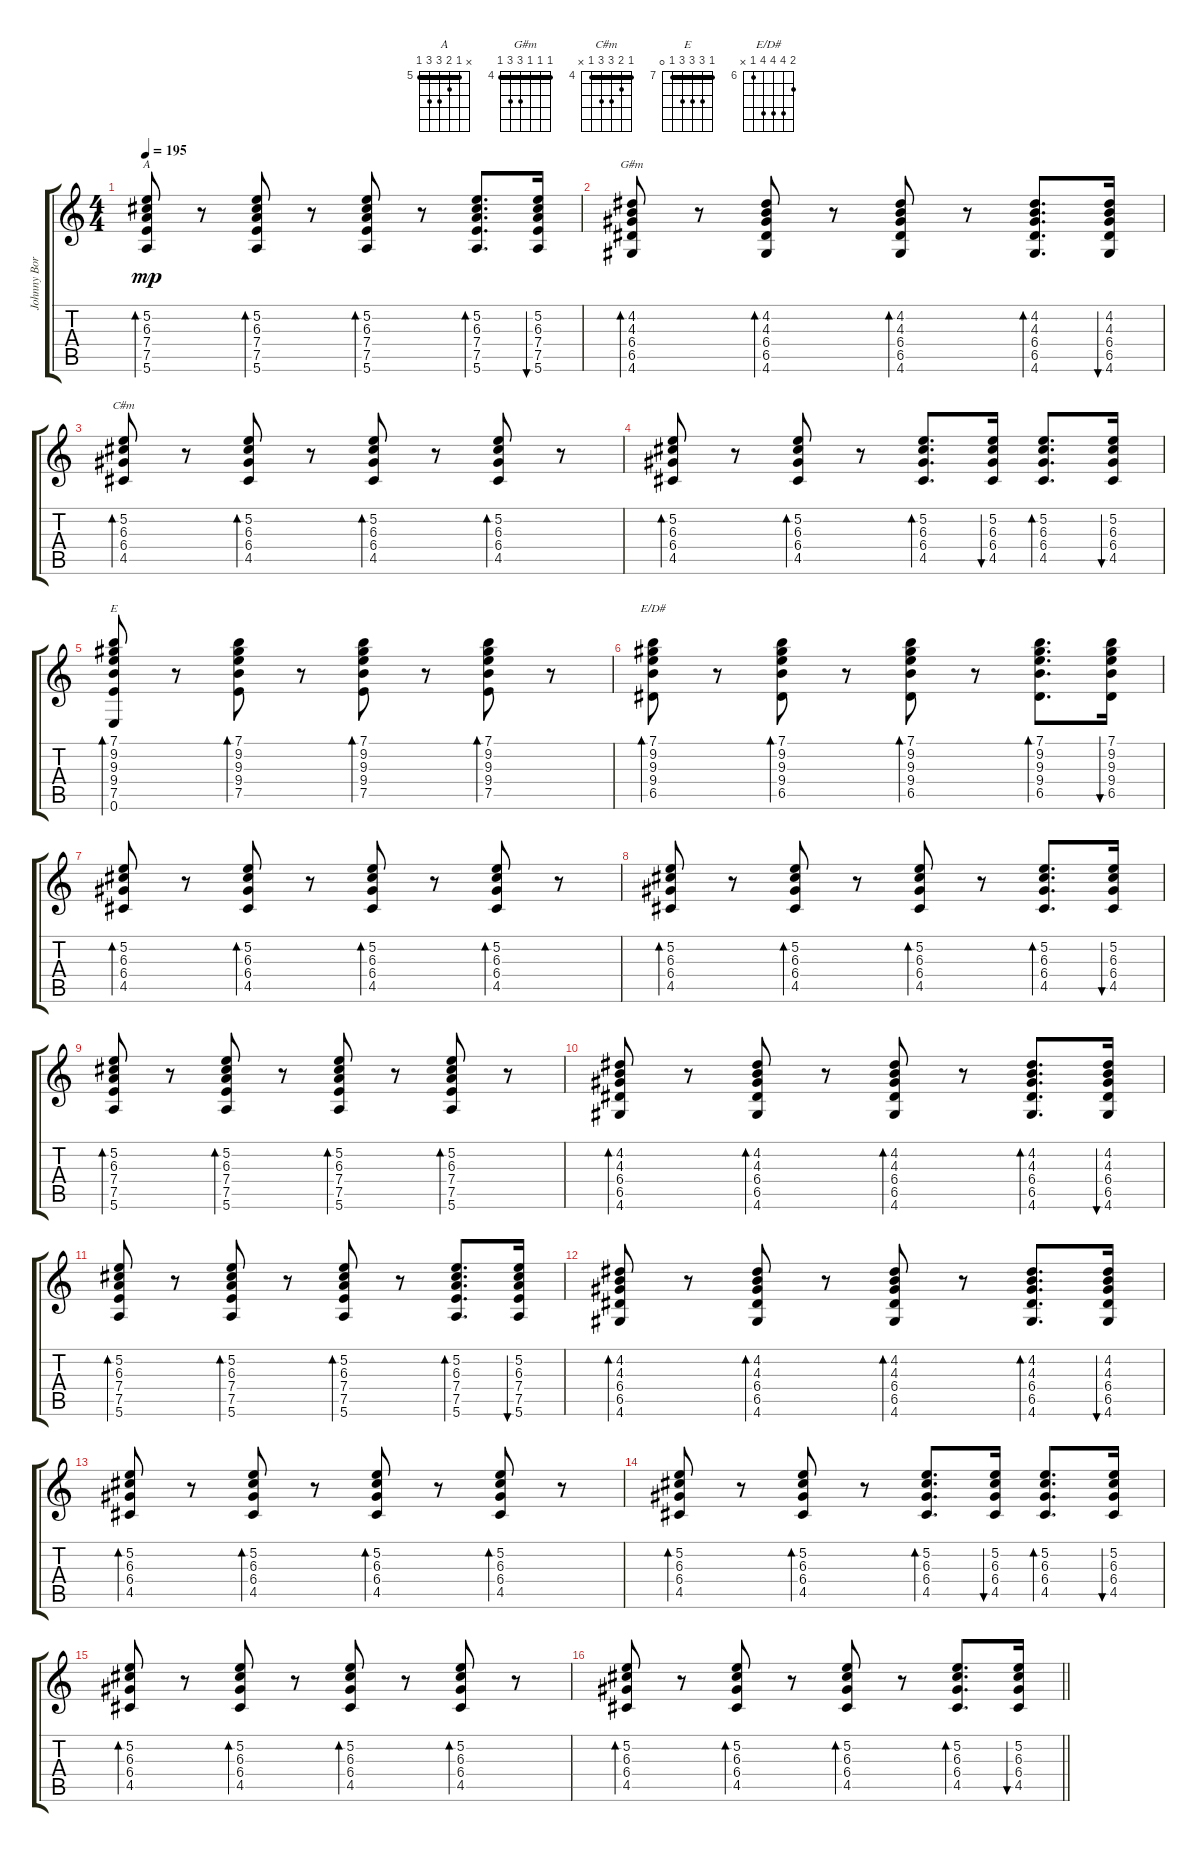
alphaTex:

\track ("Johnny Borell (vox, Guitar)" "Johnny Bor") {instrument acousticguitarsteel}
\staff {score tabs}
\tuning (E4 B3 G3 D3 A2 E2) {hide}
\chord ("A" x 5 6 7 7 5) {firstfret 5 barre 5}
\chord ("G#m" 4 4 4 6 6 4) {firstfret 4 barre 4}
\chord ("C#m" 4 5 6 6 4 x) {firstfret 4 barre 4}
\chord ("E" 7 9 9 9 7 0) {firstfret 7 barre 7}
\chord ("E/D#" 7 9 9 9 6 x) {firstfret 6}
\ts (4 4)
\tempo 195
\clef g2
\ks c
(5.2 6.3 7.4 7.5 5.6).8{bd 30 ch "A" dy mp} r.8 (5.2 6.3 7.4 7.5 5.6).8{bd 30} r.8 (5.2 6.3 7.4 7.5 5.6).8{bd 30} r.8 (5.2 6.3 7.4 7.5 5.6).8{d bd 30} (5.2 6.3 7.4 7.5 5.6).16{bu 30} |
(4.2 4.3 6.4 6.5 4.6).8{bd 30 ch "G#m"} r.8 (4.2 4.3 6.4 6.5 4.6).8{bd 30} r.8 (4.2 4.3 6.4 6.5 4.6).8{bd 30} r.8 (4.2 4.3 6.4 6.5 4.6).8{d bd 30} (4.2 4.3 6.4 6.5 4.6).16{bu 30} |
(5.2 6.3 6.4 4.5).8{bd 30 ch "C#m"} r.8 (5.2 6.3 6.4 4.5).8{bd 30} r.8 (5.2 6.3 6.4 4.5).8{bd 30} r.8 (5.2 6.3 6.4 4.5).8{bd 30} r.8 |
(5.2 6.3 6.4 4.5).8{bd 30} r.8 (5.2 6.3 6.4 4.5).8{bd 30} r.8 (5.2 6.3 6.4 4.5).8{d bd 30} (5.2 6.3 6.4 4.5).16{bu 30} (5.2 6.3 6.4 4.5).8{d bd 30} (5.2 6.3 6.4 4.5).16{bu 30} |
(7.1 9.2 9.3 9.4 7.5 0.6).8{bd 60 ch "E"} r.8 (7.1 9.2 9.3 9.4 7.5).8{bd 60} r.8 (7.1 9.2 9.3 9.4 7.5).8{bd 60} r.8 (7.1 9.2 9.3 9.4 7.5).8{bd 60} r.8 |
(7.1 9.2 9.3 9.4 6.5).8{bd 60 ch "E/D#"} r.8 (7.1 9.2 9.3 9.4 6.5).8{bd 60} r.8 (7.1 9.2 9.3 9.4 6.5).8{bd 60} r.8 (7.1 9.2 9.3 9.4 6.5).8{d bd 60} (7.1 9.2 9.3 9.4 6.5).16{bu 60} |
(5.2 6.3 6.4 4.5).8{bd 30} r.8 (5.2 6.3 6.4 4.5).8{bd 30} r.8 (5.2 6.3 6.4 4.5).8{bd 30} r.8 (5.2 6.3 6.4 4.5).8{bd 30} r.8 |
(5.2 6.3 6.4 4.5).8{bd 30} r.8 (5.2 6.3 6.4 4.5).8{bd 30} r.8 (5.2 6.3 6.4 4.5).8{bd 30} r.8 (5.2 6.3 6.4 4.5).8{d bd 30} (5.2 6.3 6.4 4.5).16{bu 60} |
(5.2 6.3 7.4 7.5 5.6).8{bd 60} r.8 (5.2 6.3 7.4 7.5 5.6).8{bd 60} r.8 (5.2 6.3 7.4 7.5 5.6).8{bd 60} r.8 (5.2 6.3 7.4 7.5 5.6).8{bd 60} r.8 |
(4.2 4.3 6.4 6.5 4.6).8{bd 60} r.8 (4.2 4.3 6.4 6.5 4.6).8{bd 60} r.8 (4.2 4.3 6.4 6.5 4.6).8{bd 60} r.8 (4.2 4.3 6.4 6.5 4.6).8{d bd 60} (4.2 4.3 6.4 6.5 4.6).16{bu 60} |
(5.2 6.3 7.4 7.5 5.6).8{bd 60} r.8 (5.2 6.3 7.4 7.5 5.6).8{bd 60} r.8 (5.2 6.3 7.4 7.5 5.6).8{bd 60} r.8 (5.2 6.3 7.4 7.5 5.6).8{d bd 60} (5.2 6.3 7.4 7.5 5.6).16{bu 60} |
(4.2 4.3 6.4 6.5 4.6).8{bd 60} r.8 (4.2 4.3 6.4 6.5 4.6).8{bd 60} r.8 (4.2 4.3 6.4 6.5 4.6).8{bd 60} r.8 (4.2 4.3 6.4 6.5 4.6).8{d bd 60} (4.2 4.3 6.4 6.5 4.6).16{bu 60} |
(5.2 6.3 6.4 4.5).8{bd 30} r.8 (5.2 6.3 6.4 4.5).8{bd 30} r.8 (5.2 6.3 6.4 4.5).8{bd 30} r.8 (5.2 6.3 6.4 4.5).8{bd 30} r.8 |
(5.2 6.3 6.4 4.5).8{bd 30} r.8 (5.2 6.3 6.4 4.5).8{bd 30} r.8 (5.2 6.3 6.4 4.5).8{d bd 30} (5.2 6.3 6.4 4.5).16{bu 60} (5.2 6.3 6.4 4.5).8{d bd 30} (5.2 6.3 6.4 4.5).16{bu 60} |
(5.2 6.3 6.4 4.5).8{bd 30} r.8 (5.2 6.3 6.4 4.5).8{bd 30} r.8 (5.2 6.3 6.4 4.5).8{bd 30} r.8 (5.2 6.3 6.4 4.5).8{bd 30} r.8 |
\barLineRight lightlight
(5.2 6.3 6.4 4.5).8{bd 30} r.8 (5.2 6.3 6.4 4.5).8{bd 30} r.8 (5.2 6.3 6.4 4.5).8{bd 30} r.8 (5.2 6.3 6.4 4.5).8{d bd 30} (5.2 6.3 6.4 4.5).16{bu 60}
